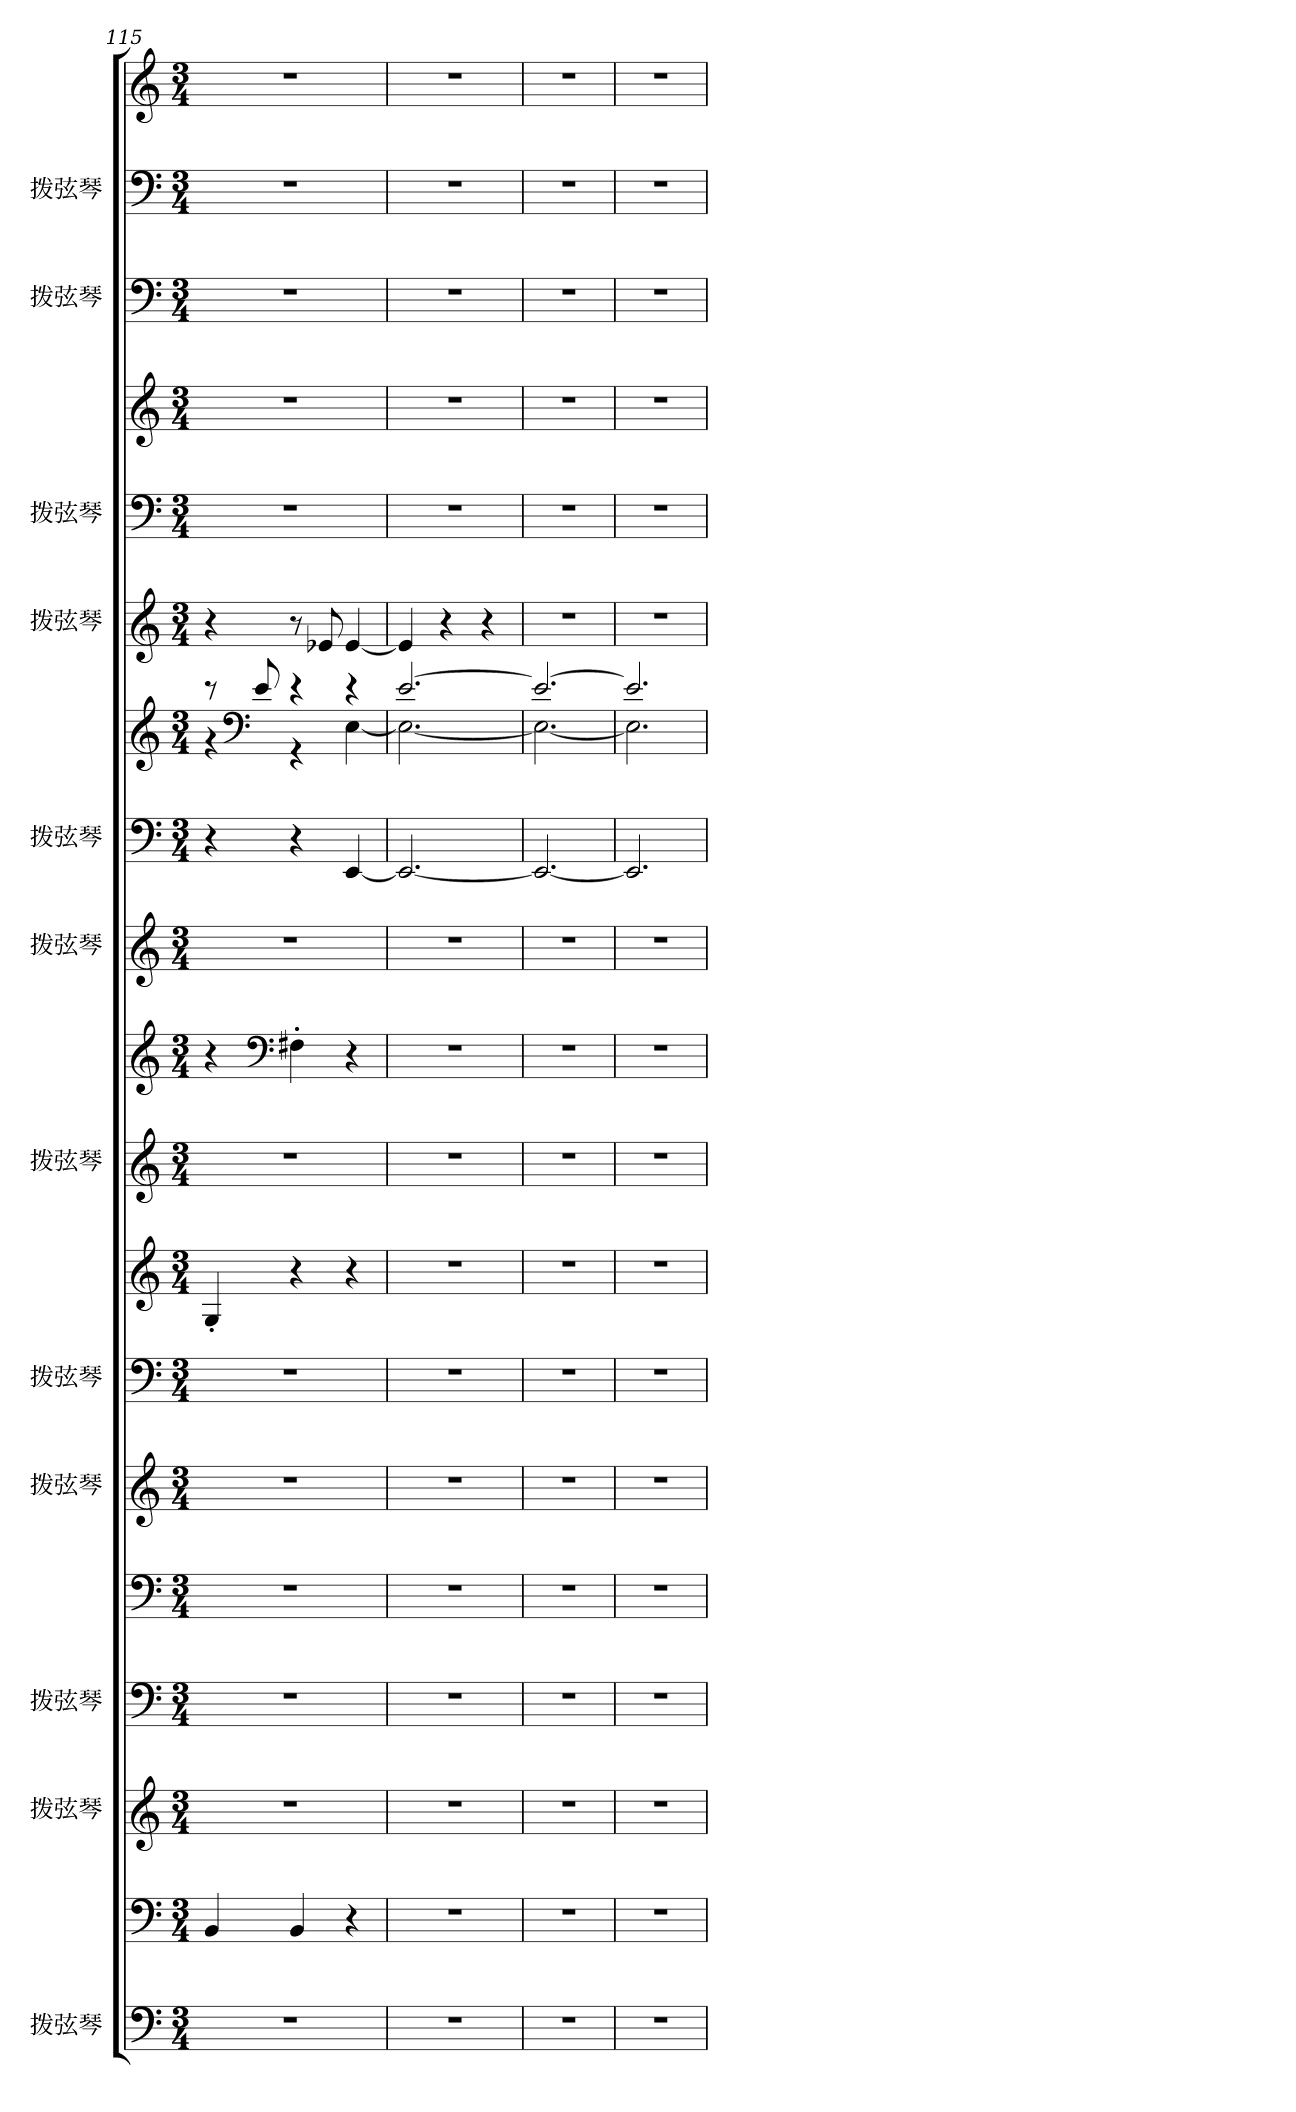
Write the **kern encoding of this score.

**kern	**kern	**kern	**kern	**kern	**kern	**kern	**kern	**kern	**kern	**kern	**kern	**kern	**kern	**kern	**kern	**kern	**kern	**kern
*part12	*part12	*part11	*part10	*part10	*part9	*part8	*part8	*part7	*part7	*part6	*part5	*part5	*part4	*part3	*part3	*part2	*part1	*part1
*staff19	*staff18	*staff17	*staff16	*staff15	*staff14	*staff13	*staff12	*staff11	*staff10	*staff9	*staff8	*staff7	*staff6	*staff5	*staff4	*staff3	*staff2	*staff1
*I"拨弦琴	*	*I"拨弦琴	*I"拨弦琴	*	*I"拨弦琴	*I"拨弦琴	*	*I"拨弦琴	*	*I"拨弦琴	*I"拨弦琴	*	*I"拨弦琴	*I"拨弦琴	*	*I"拨弦琴	*I"拨弦琴	*
*clefF4	*clefF4	*clefG2	*clefF4	*clefF4	*clefG2	*clefF4	*clefG2	*clefG2	*clefG2	*clefG2	*clefF4	*clefG2	*clefG2	*clefF4	*clefG2	*clefF4	*clefF4	*clefG2
*k[]	*k[]	*k[]	*k[]	*k[]	*k[]	*k[]	*k[]	*k[]	*k[]	*k[]	*k[]	*k[]	*k[]	*k[]	*k[]	*k[]	*k[]	*k[]
*M3/4	*M3/4	*M3/4	*M3/4	*M3/4	*M3/4	*M3/4	*M3/4	*M3/4	*M3/4	*M3/4	*M3/4	*M3/4	*M3/4	*M3/4	*M3/4	*M3/4	*M3/4	*M3/4
=115	=115	=115	=115	=115	=115	=115	=115	=115	=115	=115	=115	=115	=115	=115	=115	=115	=115	=115
*	*	*	*	*	*	*	*	*	*	*	*	*^	*	*	*	*	*	*
2.r	4BB/	2.r	2.r	2.r	2.r	2.r	4G'/	2.r	4r	2.r	4r	8r	4r	4r	2.r	2.r	2.r	2.r	2.r
*	*	*	*	*	*	*	*	*	*	*	*	*clefF4	*	*	*	*	*	*	*
.	.	.	.	.	.	.	.	.	.	.	.	8e/	.	.	.	.	.	.	.
*	*	*	*	*	*	*	*	*	*clefF4	*	*	*	*	*	*	*	*	*	*
.	4BB/	.	.	.	.	.	4r	.	4F#X'\	.	4r	4r	4r	8r	.	.	.	.	.
.	.	.	.	.	.	.	.	.	.	.	.	.	.	8e-X/	.	.	.	.	.
.	4r	.	.	.	.	.	4r	.	4r	.	[4EE/	4r	[4E\	[4e-/	.	.	.	.	.
=116	=116	=116	=116	=116	=116	=116	=116	=116	=116	=116	=116	=116	=116	=116	=116	=116	=116	=116	=116
2.r	2.r	2.r	2.r	2.r	2.r	2.r	2.r	2.r	2.r	2.r	2.EE/_	[2.e/	2.E\_	4e-/]	2.r	2.r	2.r	2.r	2.r
.	.	.	.	.	.	.	.	.	.	.	.	.	.	4r	.	.	.	.	.
.	.	.	.	.	.	.	.	.	.	.	.	.	.	4r	.	.	.	.	.
=117	=117	=117	=117	=117	=117	=117	=117	=117	=117	=117	=117	=117	=117	=117	=117	=117	=117	=117	=117
2.r	2.r	2.r	2.r	2.r	2.r	2.r	2.r	2.r	2.r	2.r	2.EE/_	2.e/_	2.E\_	2.r	2.r	2.r	2.r	2.r	2.r
=118	=118	=118	=118	=118	=118	=118	=118	=118	=118	=118	=118	=118	=118	=118	=118	=118	=118	=118	=118
2.r	2.r	2.r	2.r	2.r	2.r	2.r	2.r	2.r	2.r	2.r	2.EE/]	2.e/]	2.E\]	2.r	2.r	2.r	2.r	2.r	2.r
*	*	*	*	*	*	*	*	*	*	*	*	*v	*v	*	*	*	*	*	*
=	=	=	=	=	=	=	=	=	=	=	=	=	=	=	=	=	=	=
*-	*-	*-	*-	*-	*-	*-	*-	*-	*-	*-	*-	*-	*-	*-	*-	*-	*-	*-
